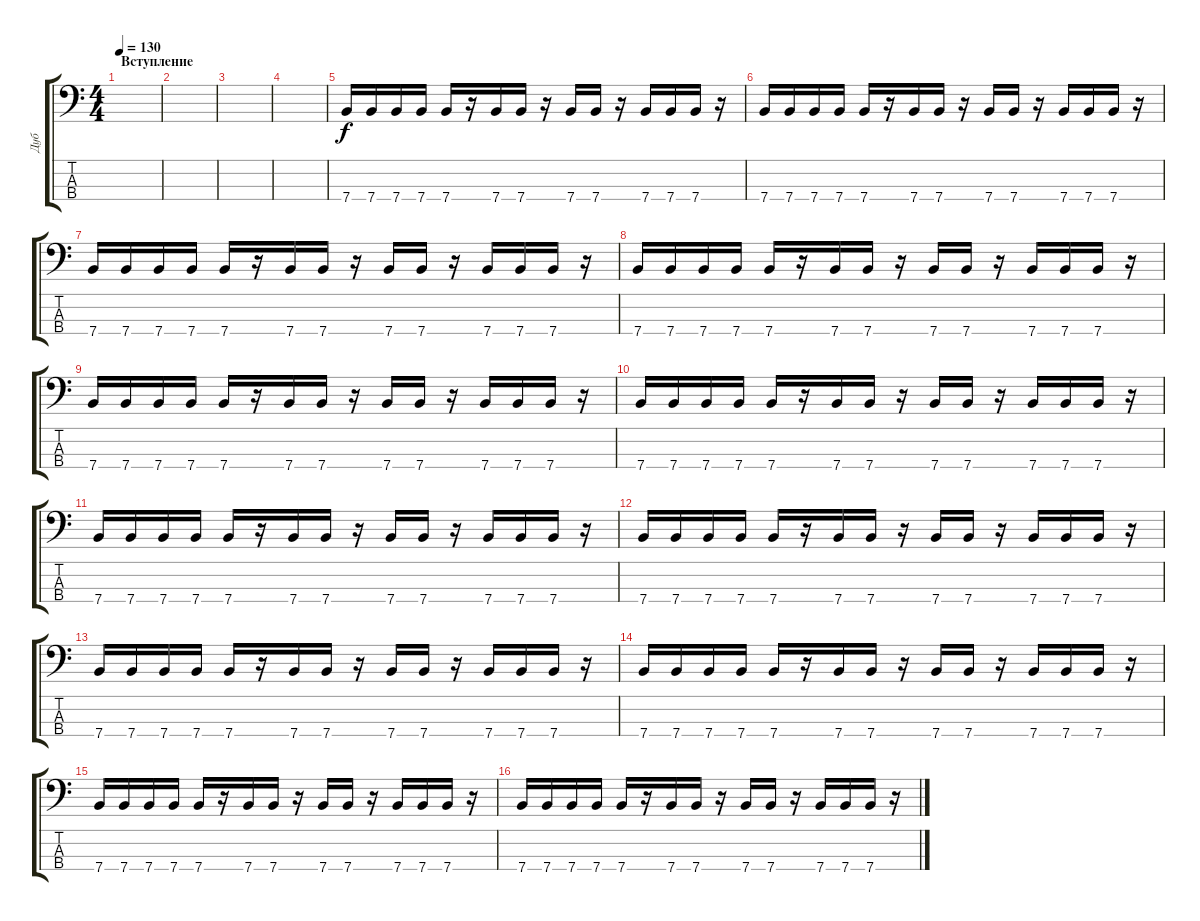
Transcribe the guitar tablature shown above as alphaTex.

\track ("Дуб" "Дуб") {instrument electricbassfinger}
\staff {score tabs}
\tuning (G2 D2 A1 E1) {hide}
\ts (4 4)
\section ("" "Вступление")
\tempo 130
\clef f4
\ks c
|
|
|
|
7.4.16 7.4.16 7.4.16 7.4.16 7.4.16 r.16 7.4.16 7.4.16 r.16 7.4.16 7.4.16 r.16 7.4.16 7.4.16 7.4.16 r.16 |
7.4.16 7.4.16 7.4.16 7.4.16 7.4.16 r.16 7.4.16 7.4.16 r.16 7.4.16 7.4.16 r.16 7.4.16 7.4.16 7.4.16 r.16 |
7.4.16 7.4.16 7.4.16 7.4.16 7.4.16 r.16 7.4.16 7.4.16 r.16 7.4.16 7.4.16 r.16 7.4.16 7.4.16 7.4.16 r.16 |
7.4.16 7.4.16 7.4.16 7.4.16 7.4.16 r.16 7.4.16 7.4.16 r.16 7.4.16 7.4.16 r.16 7.4.16 7.4.16 7.4.16 r.16 |
7.4.16 7.4.16 7.4.16 7.4.16 7.4.16 r.16 7.4.16 7.4.16 r.16 7.4.16 7.4.16 r.16 7.4.16 7.4.16 7.4.16 r.16 |
7.4.16 7.4.16 7.4.16 7.4.16 7.4.16 r.16 7.4.16 7.4.16 r.16 7.4.16 7.4.16 r.16 7.4.16 7.4.16 7.4.16 r.16 |
7.4.16 7.4.16 7.4.16 7.4.16 7.4.16 r.16 7.4.16 7.4.16 r.16 7.4.16 7.4.16 r.16 7.4.16 7.4.16 7.4.16 r.16 |
7.4.16 7.4.16 7.4.16 7.4.16 7.4.16 r.16 7.4.16 7.4.16 r.16 7.4.16 7.4.16 r.16 7.4.16 7.4.16 7.4.16 r.16 |
7.4.16 7.4.16 7.4.16 7.4.16 7.4.16 r.16 7.4.16 7.4.16 r.16 7.4.16 7.4.16 r.16 7.4.16 7.4.16 7.4.16 r.16 |
7.4.16 7.4.16 7.4.16 7.4.16 7.4.16 r.16 7.4.16 7.4.16 r.16 7.4.16 7.4.16 r.16 7.4.16 7.4.16 7.4.16 r.16 |
7.4.16 7.4.16 7.4.16 7.4.16 7.4.16 r.16 7.4.16 7.4.16 r.16 7.4.16 7.4.16 r.16 7.4.16 7.4.16 7.4.16 r.16 |
7.4.16 7.4.16 7.4.16 7.4.16 7.4.16 r.16 7.4.16 7.4.16 r.16 7.4.16 7.4.16 r.16 7.4.16 7.4.16 7.4.16 r.16
